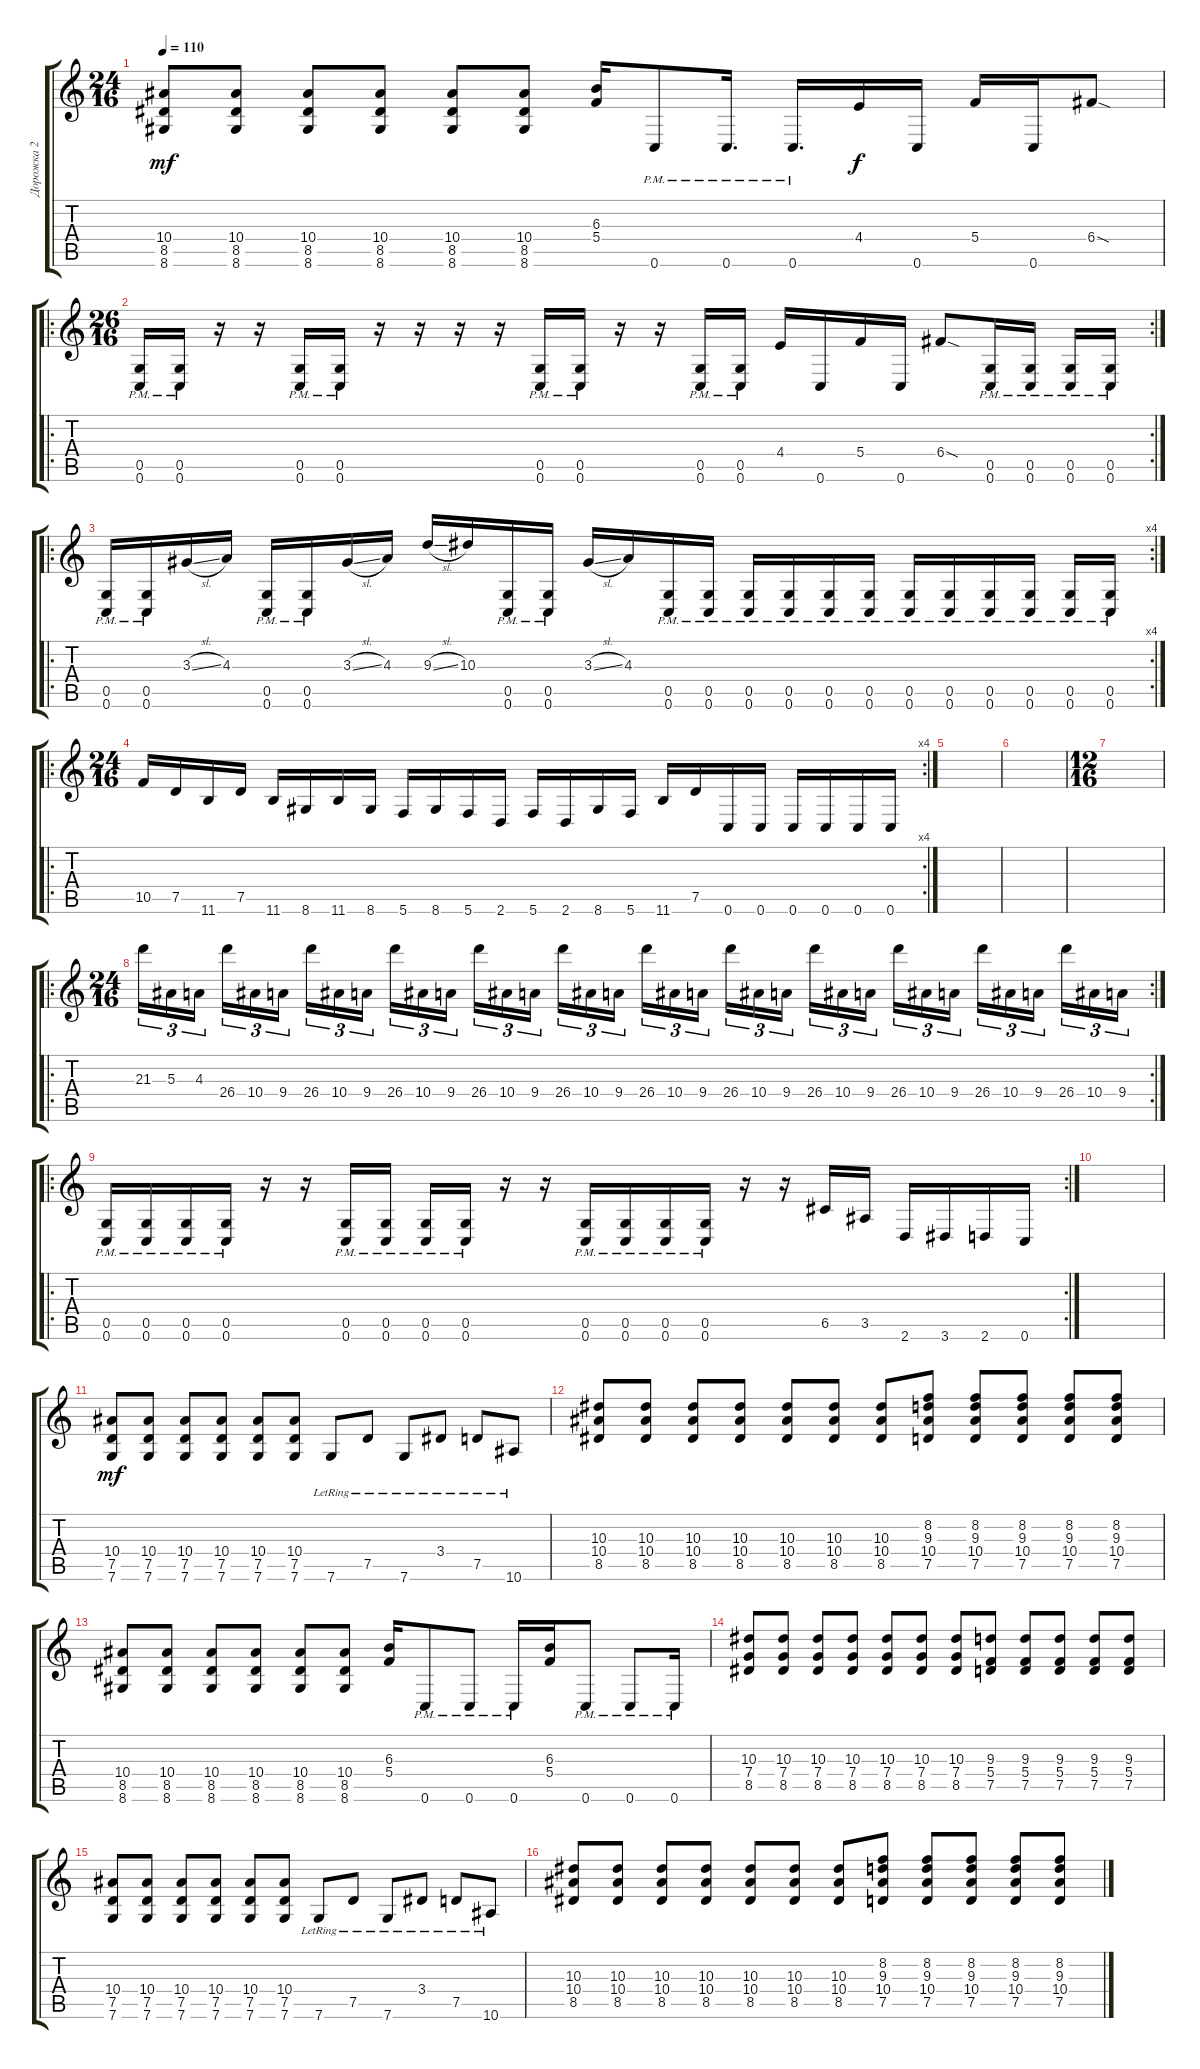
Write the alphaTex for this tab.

\track ("Дорожка 2" "Дорожка 2") {instrument overdrivenguitar}
\staff {score tabs}
\tuning (D4 A3 F3 C3 G2 C2) {hide}
\ts (24 16)
\tempo 110
\clef g2
\ks c
(10.4 8.5 8.6).8{dy mf} (10.4 8.5 8.6).8 (10.4 8.5 8.6).8 (10.4 8.5 8.6).8 (10.4 8.5 8.6).8 (10.4 8.5 8.6).8 (6.3 5.4).16 0.6{pm}.8 0.6{pm}.16{d} 0.6{pm}.16{d} 4.4.16{dy f} 0.6.16 5.4.16 0.6.16 6.4{sod}.8 |
\ro
\rc 2
\ts (26 16)
(0.5{pm} 0.6{pm}).16 (0.5{pm} 0.6{pm}).16 r.16 r.16 (0.5{pm} 0.6{pm}).16 (0.5{pm} 0.6{pm}).16 r.16 r.16 r.16 r.16 (0.5{pm} 0.6{pm}).16 (0.5{pm} 0.6{pm}).16 r.16 r.16 (0.5{pm} 0.6{pm}).16 (0.5{pm} 0.6{pm}).16 4.4.16 0.6.16 5.4.16 0.6.16 6.4{sod}.8 (0.5{pm} 0.6{pm}).16 (0.5{pm} 0.6{pm}).16 (0.5{pm} 0.6{pm}).16 (0.5{pm} 0.6{pm}).16 |
\ro
\rc 4
(0.5{pm} 0.6{pm}).16 (0.5{pm} 0.6{pm}).16 3.3{sl}.16 4.3.16 (0.5{pm} 0.6{pm}).16 (0.5{pm} 0.6{pm}).16 3.3{sl}.16 4.3.16 9.3{sl}.16 10.3.16 (0.5{pm} 0.6{pm}).16 (0.5{pm} 0.6{pm}).16 3.3{sl}.16 4.3.16 (0.5{pm} 0.6{pm}).16 (0.5{pm} 0.6{pm}).16 (0.5{pm} 0.6{pm}).16 (0.5{pm} 0.6{pm}).16 (0.5{pm} 0.6{pm}).16 (0.5{pm} 0.6{pm}).16 (0.5{pm} 0.6{pm}).16 (0.5{pm} 0.6{pm}).16 (0.5{pm} 0.6{pm}).16 (0.5{pm} 0.6{pm}).16 (0.5{pm} 0.6{pm}).16 (0.5{pm} 0.6{pm}).16 |
\ro
\rc 4
\ts (24 16)
10.5.16 7.5.16 11.6.16 7.5.16 11.6.16 8.6.16 11.6.16 8.6.16 5.6.16 8.6.16 5.6.16 2.6.16 5.6.16 2.6.16 8.6.16 5.6.16 11.6.16 7.5.16 0.6.16 0.6.16 0.6.16 0.6.16 0.6.16 0.6.16 |
|
|
\ts (12 16)
|
\ro
\rc 2
\ts (24 16)
21.3.16{tu (3 2) volume 9 balance 11} 5.3.16{tu (3 2)} 4.3.16{tu (3 2) beam splitsecondary} 26.4.16{tu (3 2)} 10.4.16{tu (3 2)} 9.4.16{tu (3 2) beam splitsecondary} 26.4.16{tu (3 2)} 10.4.16{tu (3 2)} 9.4.16{tu (3 2)} 26.4.16{tu (3 2)} 10.4.16{tu (3 2)} 9.4.16{tu (3 2) beam splitsecondary} 26.4.16{tu (3 2)} 10.4.16{tu (3 2)} 9.4.16{tu (3 2) beam splitsecondary} 26.4.16{tu (3 2)} 10.4.16{tu (3 2)} 9.4.16{tu (3 2)} 26.4.16{tu (3 2)} 10.4.16{tu (3 2)} 9.4.16{tu (3 2) beam splitsecondary} 26.4.16{tu (3 2)} 10.4.16{tu (3 2)} 9.4.16{tu (3 2) beam splitsecondary} 26.4.16{tu (3 2)} 10.4.16{tu (3 2)} 9.4.16{tu (3 2)} 26.4.16{tu (3 2)} 10.4.16{tu (3 2)} 9.4.16{tu (3 2) beam splitsecondary} 26.4.16{tu (3 2)} 10.4.16{tu (3 2)} 9.4.16{tu (3 2) beam splitsecondary} 26.4.16{tu (3 2)} 10.4.16{tu (3 2)} 9.4.16{tu (3 2)} |
\ro
\rc 2
(0.5{pm} 0.6{pm}).16{volume 16 balance 16} (0.5{pm} 0.6{pm}).16 (0.5{pm} 0.6{pm}).16 (0.5{pm} 0.6{pm}).16 r.16 r.16 (0.5{pm} 0.6{pm}).16 (0.5{pm} 0.6{pm}).16 (0.5{pm} 0.6{pm}).16 (0.5{pm} 0.6{pm}).16 r.16 r.16 (0.5{pm} 0.6{pm}).16 (0.5{pm} 0.6{pm}).16 (0.5{pm} 0.6{pm}).16 (0.5{pm} 0.6{pm}).16 r.16 r.16 6.5.16 3.5.16 2.6.16 3.6.16 2.6.16 0.6.16 |
|
(10.4 7.5 7.6).8{dy mf} (10.4 7.5 7.6).8 (10.4 7.5 7.6).8 (10.4 7.5 7.6).8 (10.4 7.5 7.6).8 (10.4 7.5 7.6).8 7.6{lr}.8 7.5{lr}.8 7.6{lr}.8 3.4{lr}.8 7.5{lr}.8 10.6{lr}.8 |
(10.3 10.4 8.5).8 (10.3 10.4 8.5).8 (10.3 10.4 8.5).8 (10.3 10.4 8.5).8 (10.3 10.4 8.5).8 (10.3 10.4 8.5).8 (10.3 10.4 8.5).8 (8.2 9.3 10.4 7.5).8 (8.2 9.3 10.4 7.5).8 (8.2 9.3 10.4 7.5).8 (8.2 9.3 10.4 7.5).8 (8.2 9.3 10.4 7.5).8 |
(10.4 8.5 8.6).8 (10.4 8.5 8.6).8 (10.4 8.5 8.6).8 (10.4 8.5 8.6).8 (10.4 8.5 8.6).8 (10.4 8.5 8.6).8 (6.3 5.4).16 0.6{pm}.8 0.6{pm}.8 0.6{pm}.16 (6.3 5.4).16 0.6{pm}.8 0.6{pm}.8 0.6{pm}.16 |
(10.3 7.4 8.5).8 (10.3 7.4 8.5).8 (10.3 7.4 8.5).8 (10.3 7.4 8.5).8 (10.3 7.4 8.5).8 (10.3 7.4 8.5).8 (10.3 7.4 8.5).8 (9.3 5.4 7.5).8 (9.3 5.4 7.5).8 (9.3 5.4 7.5).8 (9.3 5.4 7.5).8 (9.3 5.4 7.5).8 |
(10.4 7.5 7.6).8 (10.4 7.5 7.6).8 (10.4 7.5 7.6).8 (10.4 7.5 7.6).8 (10.4 7.5 7.6).8 (10.4 7.5 7.6).8 7.6{lr}.8 7.5{lr}.8 7.6{lr}.8 3.4{lr}.8 7.5{lr}.8 10.6{lr}.8 |
(10.3 10.4 8.5).8 (10.3 10.4 8.5).8 (10.3 10.4 8.5).8 (10.3 10.4 8.5).8 (10.3 10.4 8.5).8 (10.3 10.4 8.5).8 (10.3 10.4 8.5).8 (8.2 9.3 10.4 7.5).8 (8.2 9.3 10.4 7.5).8 (8.2 9.3 10.4 7.5).8 (8.2 9.3 10.4 7.5).8 (8.2 9.3 10.4 7.5).8
